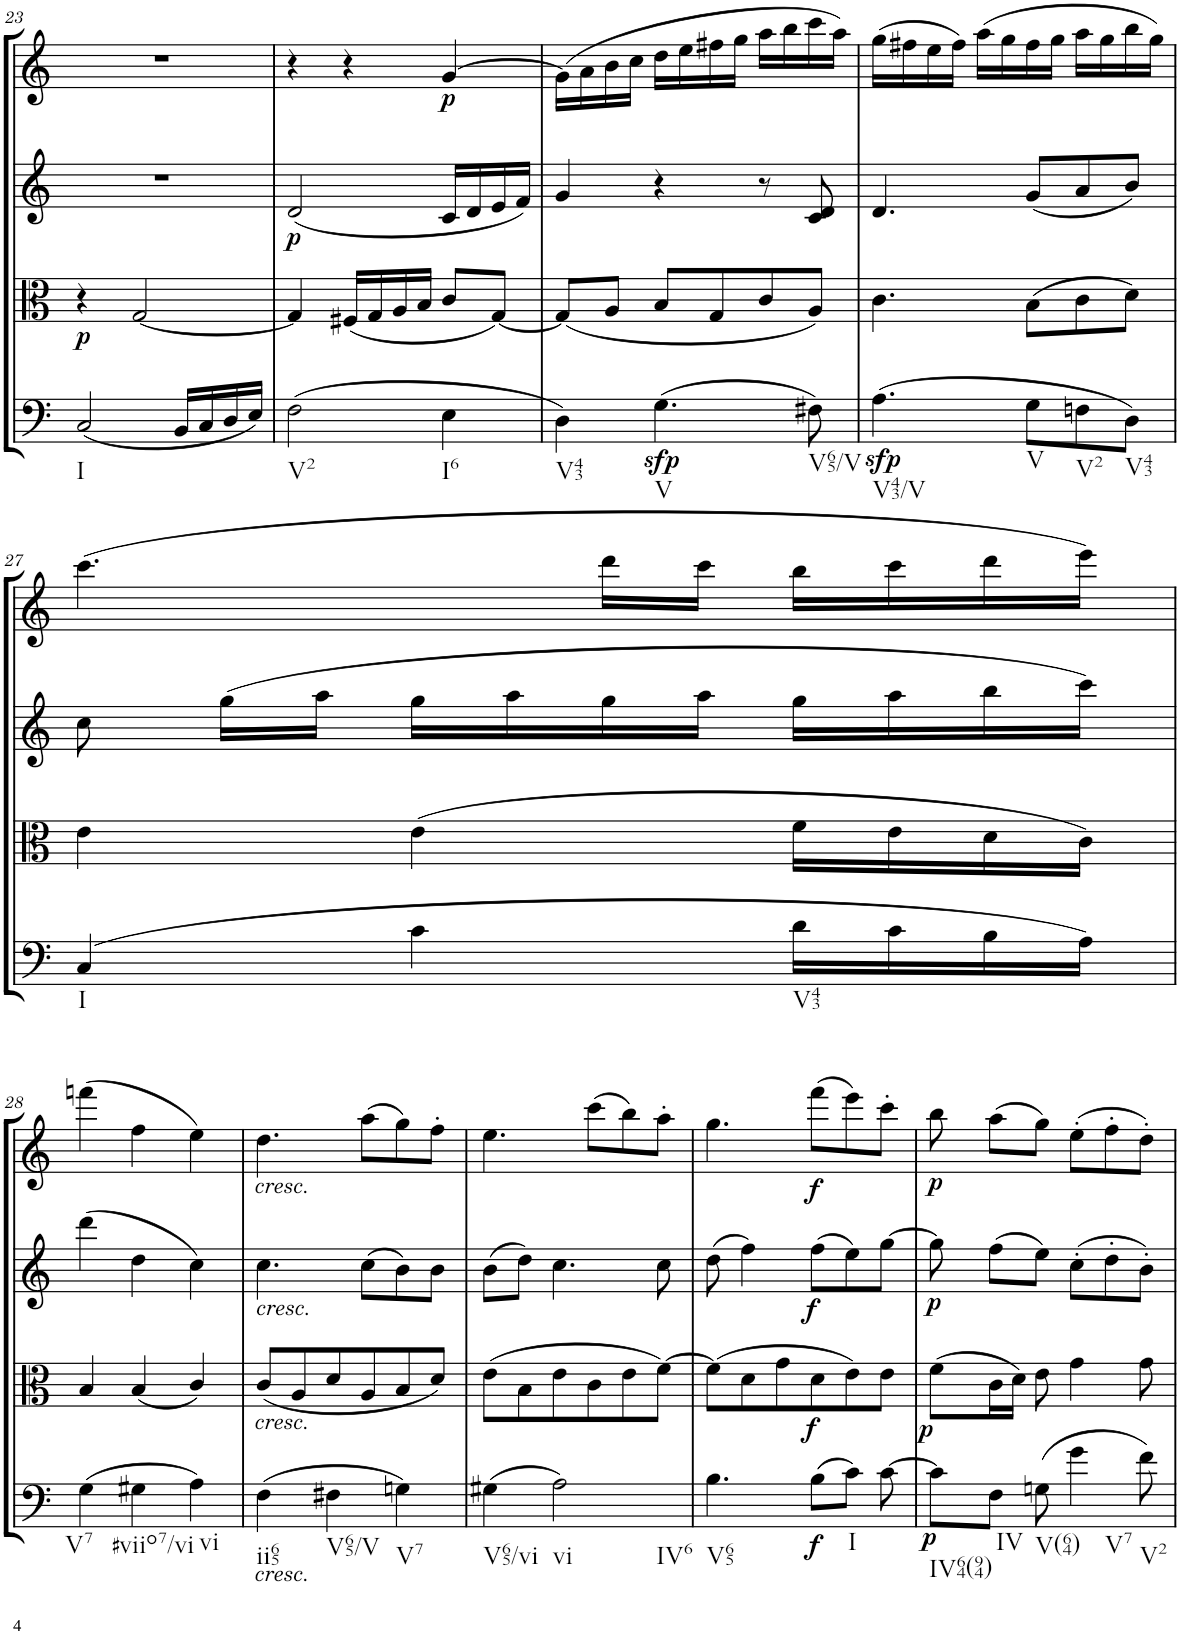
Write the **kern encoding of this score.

**kern	**dynam	**kern	**dynam	**kern	**dynam	**kern	**dynam
*part4	*part4	*part3	*part3	*part2	*part2	*part1	*part1
*staff4	*staff4	*staff3	*staff3	*staff2	*staff2	*staff1	*staff1
*I"Cello	*	*I"Viola	*	*I"2nd Violin	*	*I"1st Violin	*
*	*	*I'Vla	*	*I'Vln	*	*I'Vln	*
!!LO:PB:g=z
*clefF4	*	*clefC3	*	*clefG2	*	*clefG2	*
*k[]	*	*k[]	*	*k[]	*	*k[]	*
*M3/4	*	*M3/4	*	*M3/4	*	*M3/4	*
=23	=23	=23	=23	=23	=23	=23	=23
!LO:TX:b:t=I	!	!	!	!	!	!	!
!	!	!	!LO:DY:b	!	!	!	!
(2C/	.	4r	p	2.r	.	2.r	.
.	.	[2G/	.	.	.	.	.
16BB/LL	.	.	.	.	.	.	.
16C/	.	.	.	.	.	.	.
16D/	.	.	.	.	.	.	.
16E/JJ)	.	.	.	.	.	.	.
=24	=24	=24	=24	=24	=24	=24	=24
!LO:TX:b:t=V2	!	!	!	!	!	!	!
!	!	!	!	!	!LO:DY:b	!	!
(2F\	.	4G/]	.	(2d/	p	4r	.
.	.	(16F#X/LL	.	.	.	4r	.
.	.	16G/	.	.	.	.	.
.	.	16A/	.	.	.	.	.
.	.	16B/JJ	.	.	.	.	.
!LO:TX:b:t=I6	!	!	!	!	!	!	!
!	!	!	!	!	!	!	!LO:DY:b
4E\	.	8c/L	.	16c/LL	.	[4g/	p
.	.	.	.	16d/	.	.	.
.	.	[8G/J)	.	16e/	.	.	.
.	.	.	.	16f/JJ)	.	.	.
=25	=25	=25	=25	=25	=25	=25	=25
!LO:TX:b:t=V43	!	!	!	!	!	!	!
4D\)	.	(8G/L]	.	4g/	.	(16g\LL]	.
.	.	.	.	.	.	16a\	.
.	.	8A/J	.	.	.	16b\	.
.	.	.	.	.	.	16cc\JJ	.
!LO:TX:b:t=V	!	!	!	!	!	!	!
!	!LO:DY:b	!	!	!	!	!	!
(4.G\	sfp	8B/L	.	4r	.	16dd\LL	.
.	.	.	.	.	.	16ee\	.
.	.	8G/	.	.	.	16ff#X\	.
.	.	.	.	.	.	16gg\JJ	.
.	.	8c/	.	8r	.	16aa\LL	.
.	.	.	.	.	.	16bb\	.
!LO:TX:b:t=V65/V	!	!	!	!	!	!	!
8F#X\)	.	8A/J)	.	8c/ 8d/	.	16ccc\	.
.	.	.	.	.	.	16aa\JJ)	.
=26	=26	=26	=26	=26	=26	=26	=26
!LO:TX:b:t=V43/V	!	!	!	!	!	!	!
!	!LO:DY:b	!	!	!	!	!	!
(4.A\	sfp	4.c\	.	4.d/	.	(16gg\LL	.
.	.	.	.	.	.	16ff#X\	.
.	.	.	.	.	.	16ee\	.
.	.	.	.	.	.	16ff#\JJ)	.
.	.	.	.	.	.	(16aa\LL	.
.	.	.	.	.	.	16gg\	.
!LO:TX:b:t=V	!	!	!	!	!	!	!
8G\L	.	(8B\L	.	(8g/L	.	16ff#\	.
.	.	.	.	.	.	16gg\JJ	.
!LO:TX:b:t=V2	!	!	!	!	!	!	!
8Fn\	.	8c\	.	8a/	.	16aa\LL	.
.	.	.	.	.	.	16gg\	.
!LO:TX:b:t=V43	!	!	!	!	!	!	!
8D\J)	.	8d\J)	.	8b/J)	.	16bb\	.
.	.	.	.	.	.	16gg\JJ)	.
!!LO:LB:g=z
=27	=27	=27	=27	=27	=27	=27	=27
!LO:TX:b:t=I	!	!	!	!	!	!	!
(4C/	.	4e\	.	8cc\	.	(4.ccc\	.
.	.	.	.	(16gg\LL	.	.	.
.	.	.	.	16aa\JJ	.	.	.
4c\	.	(4e\	.	16gg\LL	.	.	.
.	.	.	.	16aa\	.	.	.
.	.	.	.	16gg\	.	16ddd\LL	.
.	.	.	.	16aa\JJ	.	16ccc\JJ	.
!LO:TX:b:t=V43	!	!	!	!	!	!	!
16d\LL	.	16f\LL	.	16gg\LL	.	16bb\LL	.
16c\	.	16e\	.	16aa\	.	16ccc\	.
16B\	.	16d\	.	16bb\	.	16ddd\	.
16A\JJ)	.	16c\JJ)	.	16ccc\JJ)	.	16eee\JJ)	.
!!LO:LB:g=z
=28	=28	=28	=28	=28	=28	=28	=28
!LO:TX:b:t=V7	!	!	!	!	!	!	!
(4G\	.	4B/	.	(4ddd\	.	(4fffn\	.
!LO:TX:b:t=#viio7/vi	!	!	!	!	!	!	!
4G#X\	.	(4B/	.	4dd\	.	4ff\	.
!LO:TX:b:t=vi	!	!	!	!	!	!	!
4A\)	.	4c/)	.	4cc\)	.	4ee\)	.
=29	=29	=29	=29	=29	=29	=29	=29
!	!	!	!	!	!	!LO:TX:b:i:t=cresc.	!
!	!	!	!	!LO:TX:b:i:t=cresc.	!	!	!
!	!	!LO:TX:b:i:t=cresc.	!	!	!	!	!
!LO:TX:b:i:t=cresc.	!	!	!	!	!	!	!
!LO:TX:b:t=ii65	!	!	!	!	!	!	!
(4F\	.	(8c/L	.	4.cc\	.	4.dd\	.
.	.	8A/	.	.	.	.	.
!LO:TX:b:t=V65/V	!	!	!	!	!	!	!
4F#X\	.	8d/	.	.	.	.	.
.	.	8A/	.	(8cc\L	.	(8aa\L	.
!LO:TX:b:t=V7	!	!	!	!	!	!	!
4Gn\)	.	8B/	.	8b\)	.	8gg\)	.
.	.	8d/J)	.	8b\J	.	8ff'\J	.
=30	=30	=30	=30	=30	=30	=30	=30
!LO:TX:b:t=V65/vi	!	!	!	!	!	!	!
(4G#X\	.	(8e\L	.	(8b\L	.	4.ee\	.
.	.	8B\	.	8dd\J)	.	.	.
!LO:TX:b:t=vi	!	!	!	!	!	!	!
!LO:TX:b:t=IV6	!	!	!	!	!	!	!
2A\)	.	8e\	.	4.cc\	.	.	.
.	.	8c\	.	.	.	(8ccc\L	.
.	.	8e\	.	.	.	8bb\)	.
.	.	[8f\J)	.	8cc\	.	8aa'\J	.
=31	=31	=31	=31	=31	=31	=31	=31
!LO:TX:b:t=V65	!	!	!	!	!	!	!
4.B\	.	(8f\L]	.	(8dd\	.	4.gg\	.
.	.	8d\	.	4ff\)	.	.	.
.	.	8g\	.	.	.	.	.
!	!LO:DY:b	!	!LO:DY:b	!	!LO:DY:b	!	!LO:DY:b
(8B\L	f	8d\	f	(8ff\L	f	(8fff\L	f
!LO:TX:b:t=I	!	!	!	!	!	!	!
8c\J)	.	8e\)	.	8ee\)	.	8eee\)	.
[8c\	.	8e\J	.	[8gg\J	.	8ccc'\J	.
=32	=32	=32	=32	=32	=32	=32	=32
!LO:TX:b:t=IV64(94)	!	!	!	!	!	!	!
!	!LO:DY:b	!	!LO:DY:b	!	!LO:DY:b	!	!LO:DY:b
8c\L]	p	(8f\L	p	8gg\]	p	8bb\	p
!LO:TX:b:t=IV	!	!	!	!	!	!	!
8F\J	.	16c\L	.	(8ff\L	.	(8aa\L	.
.	.	16d\JJ)	.	.	.	.	.
!LO:TX:b:t=V(64)	!	!	!	!	!	!	!
(8Gn\	.	8e\	.	8ee\J)	.	8gg\J)	.
!LO:TX:b:t=V7	!	!	!	!	!	!	!
4g\	.	4g\	.	(8cc'\L	.	(8ee'\L	.
.	.	.	.	8dd'\	.	8ff'\	.
!LO:TX:b:t=V2	!	!	!	!	!	!	!
8f\)	.	8g\	.	8b'\J)	.	8dd'\J)	.
=	=	=	=	=	=	=	=
*-	*-	*-	*-	*-	*-	*-	*-
